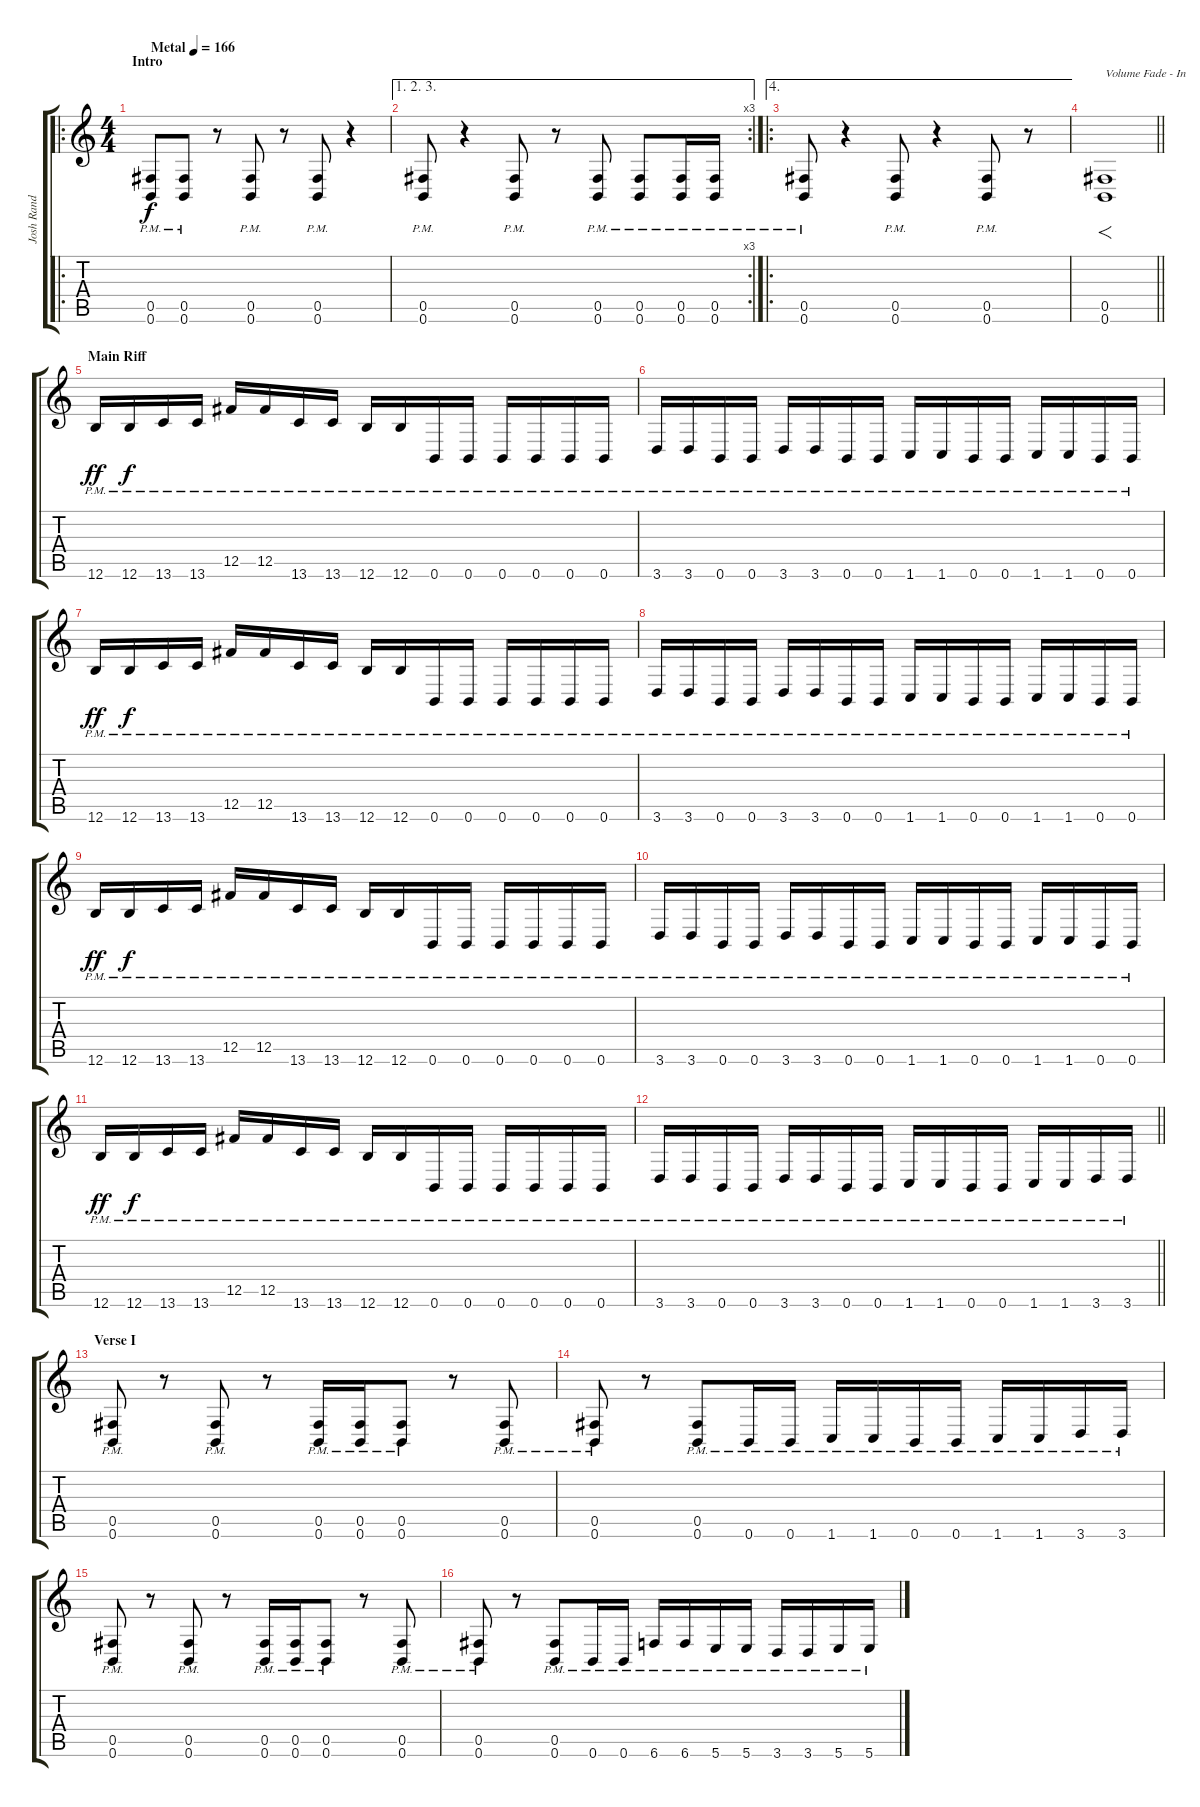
\track ("Josh Rand (Guitar I)" "Josh Rand ") {instrument distortionguitar}
\staff {score tabs}
\tuning (Db4 Ab3 E3 B2 Gb2 B1) {hide}
\ro
\ts (4 4)
\section ("" "Intro")
\tempo (166 "Metal")
\clef g2
\ks c
(0.5{pm} 0.6{pm}).8{dy f volume 13 balance 0 instrument distortionguitar} (0.5{pm} 0.6{pm}).8 r.8 (0.5{pm} 0.6{pm}).8 r.8 (0.5{pm} 0.6{pm}).8 r.4 |
\ae (1 2 3)
\rc 3
(0.5{pm} 0.6{pm}).8 r.4 (0.5{pm} 0.6{pm}).8 r.8 (0.5{pm} 0.6{pm}).8 (0.5{pm} 0.6{pm}).8 (0.5{pm} 0.6{pm}).16 (0.5{pm} 0.6{pm}).16 |
\ae 4
\ro
(0.5{pm} 0.6{pm}).8 r.4 (0.5{pm} 0.6{pm}).8 r.4 (0.5{pm} 0.6{pm}).8 r.8 |
\barLineRight lightlight
(0.5 0.6).1{f txt "Volume Fade - In"} |
\section ("" "Main Riff")
12.6{pm}.16{dy ff volume 14} 12.6{pm}.16{dy f} 13.6{pm}.16 13.6{pm}.16 12.5{pm}.16 12.5{pm}.16 13.6{pm}.16 13.6{pm}.16 12.6{pm}.16 12.6{pm}.16 0.6{pm}.16 0.6{pm}.16 0.6{pm}.16 0.6{pm}.16 0.6{pm}.16 0.6{pm}.16 |
3.6{pm}.16 3.6{pm}.16 0.6{pm}.16 0.6{pm}.16 3.6{pm}.16 3.6{pm}.16 0.6{pm}.16 0.6{pm}.16 1.6{pm}.16 1.6{pm}.16 0.6{pm}.16 0.6{pm}.16 1.6{pm}.16 1.6{pm}.16 0.6{pm}.16 0.6{pm}.16 |
12.6{pm}.16{dy ff} 12.6{pm}.16{dy f} 13.6{pm}.16 13.6{pm}.16 12.5{pm}.16 12.5{pm}.16 13.6{pm}.16 13.6{pm}.16 12.6{pm}.16 12.6{pm}.16 0.6{pm}.16 0.6{pm}.16 0.6{pm}.16 0.6{pm}.16 0.6{pm}.16 0.6{pm}.16 |
3.6{pm}.16 3.6{pm}.16 0.6{pm}.16 0.6{pm}.16 3.6{pm}.16 3.6{pm}.16 0.6{pm}.16 0.6{pm}.16 1.6{pm}.16 1.6{pm}.16 0.6{pm}.16 0.6{pm}.16 1.6{pm}.16 1.6{pm}.16 0.6{pm}.16 0.6{pm}.16 |
12.6{pm}.16{dy ff} 12.6{pm}.16{dy f} 13.6{pm}.16 13.6{pm}.16 12.5{pm}.16 12.5{pm}.16 13.6{pm}.16 13.6{pm}.16 12.6{pm}.16 12.6{pm}.16 0.6{pm}.16 0.6{pm}.16 0.6{pm}.16 0.6{pm}.16 0.6{pm}.16 0.6{pm}.16 |
3.6{pm}.16 3.6{pm}.16 0.6{pm}.16 0.6{pm}.16 3.6{pm}.16 3.6{pm}.16 0.6{pm}.16 0.6{pm}.16 1.6{pm}.16 1.6{pm}.16 0.6{pm}.16 0.6{pm}.16 1.6{pm}.16 1.6{pm}.16 0.6{pm}.16 0.6{pm}.16 |
12.6{pm}.16{dy ff} 12.6{pm}.16{dy f} 13.6{pm}.16 13.6{pm}.16 12.5{pm}.16 12.5{pm}.16 13.6{pm}.16 13.6{pm}.16 12.6{pm}.16 12.6{pm}.16 0.6{pm}.16 0.6{pm}.16 0.6{pm}.16 0.6{pm}.16 0.6{pm}.16 0.6{pm}.16 |
\barLineRight lightlight
3.6{pm}.16 3.6{pm}.16 0.6{pm}.16 0.6{pm}.16 3.6{pm}.16 3.6{pm}.16 0.6{pm}.16 0.6{pm}.16 1.6{pm}.16 1.6{pm}.16 0.6{pm}.16 0.6{pm}.16 1.6{pm}.16 1.6{pm}.16 3.6{pm}.16 3.6{pm}.16 |
\section ("" "Verse I")
(0.5{pm} 0.6{pm}).8{volume 13} r.8 (0.5{pm} 0.6{pm}).8 r.8 (0.5{pm} 0.6{pm}).16 (0.5{pm} 0.6{pm}).16 (0.5{pm} 0.6{pm}).8 r.8 (0.5{pm} 0.6{pm}).8 |
(0.5{pm} 0.6{pm}).8 r.8 (0.5{pm} 0.6{pm}).8 0.6{pm}.16 0.6{pm}.16 1.6{pm}.16 1.6{pm}.16 0.6{pm}.16 0.6{pm}.16 1.6{pm}.16 1.6{pm}.16 3.6{pm}.16 3.6{pm}.16 |
(0.5{pm} 0.6{pm}).8 r.8 (0.5{pm} 0.6{pm}).8 r.8 (0.5{pm} 0.6{pm}).16 (0.5{pm} 0.6{pm}).16 (0.5{pm} 0.6{pm}).8 r.8 (0.5{pm} 0.6{pm}).8 |
(0.5{pm} 0.6{pm}).8 r.8 (0.5{pm} 0.6{pm}).8 0.6{pm}.16 0.6{pm}.16 6.6{pm}.16 6.6{pm}.16 5.6{pm}.16 5.6{pm}.16 3.6{pm}.16 3.6{pm}.16 5.6{pm}.16 5.6{pm}.16
